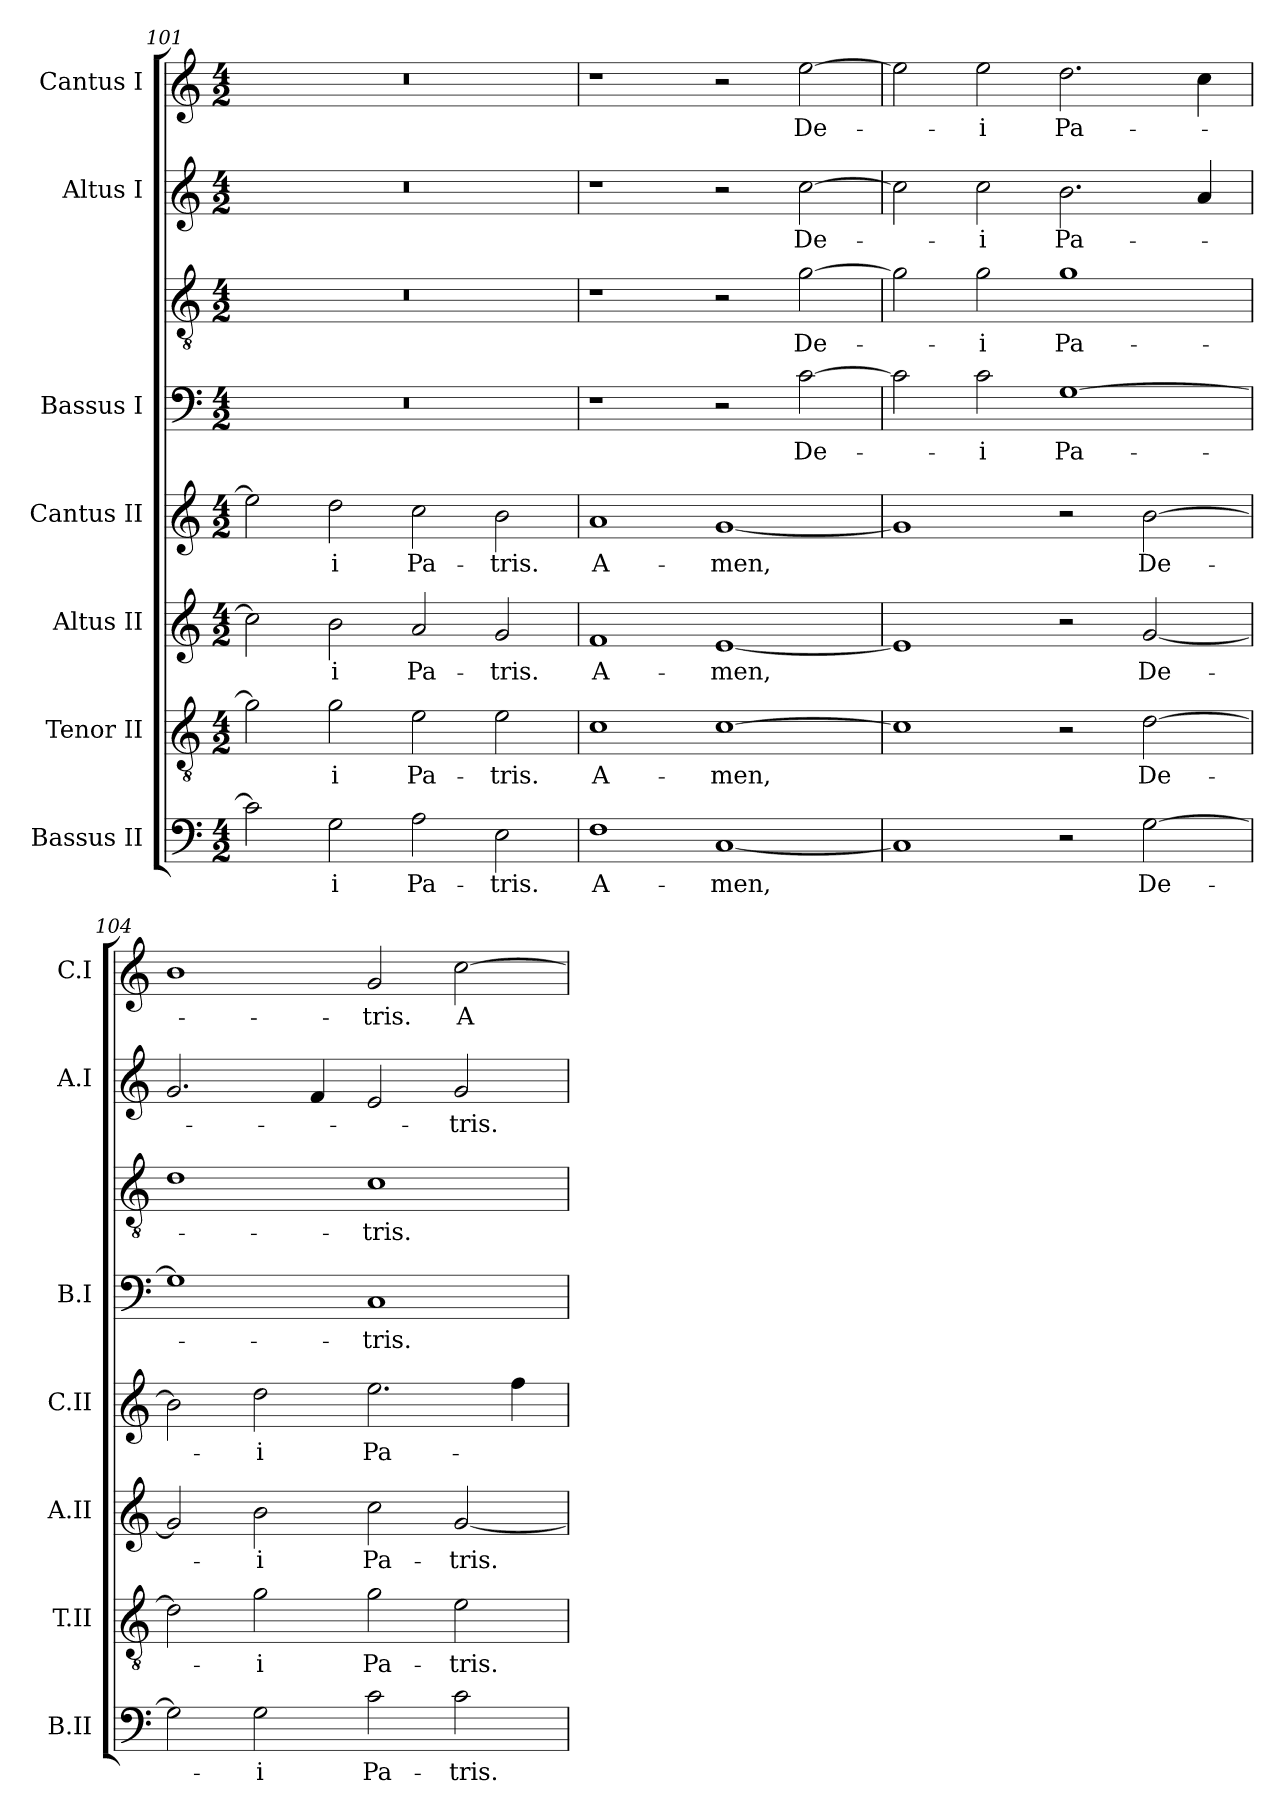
**kern	**text	**kern	**text	**kern	**text	**kern	**text	**kern	**text	**kern	**text	**kern	**text	**kern	**text
*part8	*part8	*part7	*part7	*part6	*part6	*part5	*part5	*part4	*part4	*part3	*part3	*part2	*part2	*part1	*part1
*staff8	*staff8	*staff7	*staff7	*staff6	*staff6	*staff5	*staff5	*staff4	*staff4	*staff3	*staff3	*staff2	*staff2	*staff1	*staff1
*I"Bassus II	*	*I"Tenor II	*	*I"Altus II	*	*I"Cantus II	*	*I"Bassus I	*	*	*	*I"Altus I	*	*I"Cantus I	*
*I'B.II	*	*I'T.II	*	*I'A.II	*	*I'C.II	*	*I'B.I	*	*	*	*I'A.I	*	*I'C.I	*
*clefF4	*	*clefGv2	*	*clefG2	*	*clefG2	*	*clefF4	*	*clefGv2	*	*clefG2	*	*clefG2	*
*	*	*ITrd7c12	*	*	*	*	*	*	*	*ITrd7c12	*	*	*	*	*
*k[]	*	*k[]	*	*k[]	*	*k[]	*	*k[]	*	*k[]	*	*k[]	*	*k[]	*
*C:	*	*C:	*	*C:	*	*C:	*	*C:	*	*C:	*	*C:	*	*C:	*
*M4/2	*	*M4/2	*	*M4/2	*	*M4/2	*	*M4/2	*	*M4/2	*	*M4/2	*	*M4/2	*
=101	=101	=101	=101	=101	=101	=101	=101	=101	=101	=101	=101	=101	=101	=101	=101
2c\]	.	2G\]	.	2cc\]	.	2ee\]	.	0r	.	0r	.	0r	.	0r	.
2G\	-i	2G\	-i	2b\	-i	2dd\	-i	.	.	.	.	.	.	.	.
2A\	Pa-	2E\	Pa-	2a/	Pa-	2cc\	Pa-	.	.	.	.	.	.	.	.
2E\	-tris.	2E\	-tris.	2g/	-tris.	2b\	-tris.	.	.	.	.	.	.	.	.
=102	=102	=102	=102	=102	=102	=102	=102	=102	=102	=102	=102	=102	=102	=102	=102
1F\	A-	1C\	A-	1f/	A-	1a/	A-	1r	.	1r	.	1r	.	1r	.
[1C/	-men,	[1C\	-men,	[1e/	-men,	[1g/	-men,	2r	.	2r	.	2r	.	2r	.
.	.	.	.	.	.	.	.	[2c\	De-	[2G\	De-	[2cc\	De-	[2ee\	De-
=103	=103	=103	=103	=103	=103	=103	=103	=103	=103	=103	=103	=103	=103	=103	=103
1C/]	.	1C\]	.	1e/]	.	1g/]	.	2c\]	.	2G\]	.	2cc\]	.	2ee\]	.
.	.	.	.	.	.	.	.	2c\	-i	2G\	-i	2cc\	-i	2ee\	-i
2r	.	2r	.	2r	.	2r	.	[1G\	Pa-	1G\	Pa-	2.b\	Pa-	2.dd\	Pa-
[2G\	De-	[2D\	De-	[2g/	De-	[2b\	De-	.	.	.	.	.	.	.	.
.	.	.	.	.	.	.	.	.	.	.	.	4a/	.	4cc\	.
=104	=104	=104	=104	=104	=104	=104	=104	=104	=104	=104	=104	=104	=104	=104	=104
2G\]	.	2D\]	.	2g/]	.	2b\]	.	1G\]	.	1D\	.	2.g/	.	1b\	.
2G\	-i	2G\	-i	2b\	-i	2dd\	-i	.	.	.	.	.	.	.	.
.	.	.	.	.	.	.	.	.	.	.	.	4f/	.	.	.
2c\	Pa-	2G\	Pa-	2cc\	Pa-	2.ee\	Pa-	1C/	-tris.	1C\	-tris.	2e/	.	2g/	-tris.
2c\	-tris.	2E\	-tris.	[2g/	-tris.	.	.	.	.	.	.	2g/	-tris.	[2cc\	A-
.	.	.	.	.	.	4ff\	.	.	.	.	.	.	.	.	.
=	=	=	=	=	=	=	=	=	=	=	=	=	=	=	=
*-	*-	*-	*-	*-	*-	*-	*-	*-	*-	*-	*-	*-	*-	*-	*-
